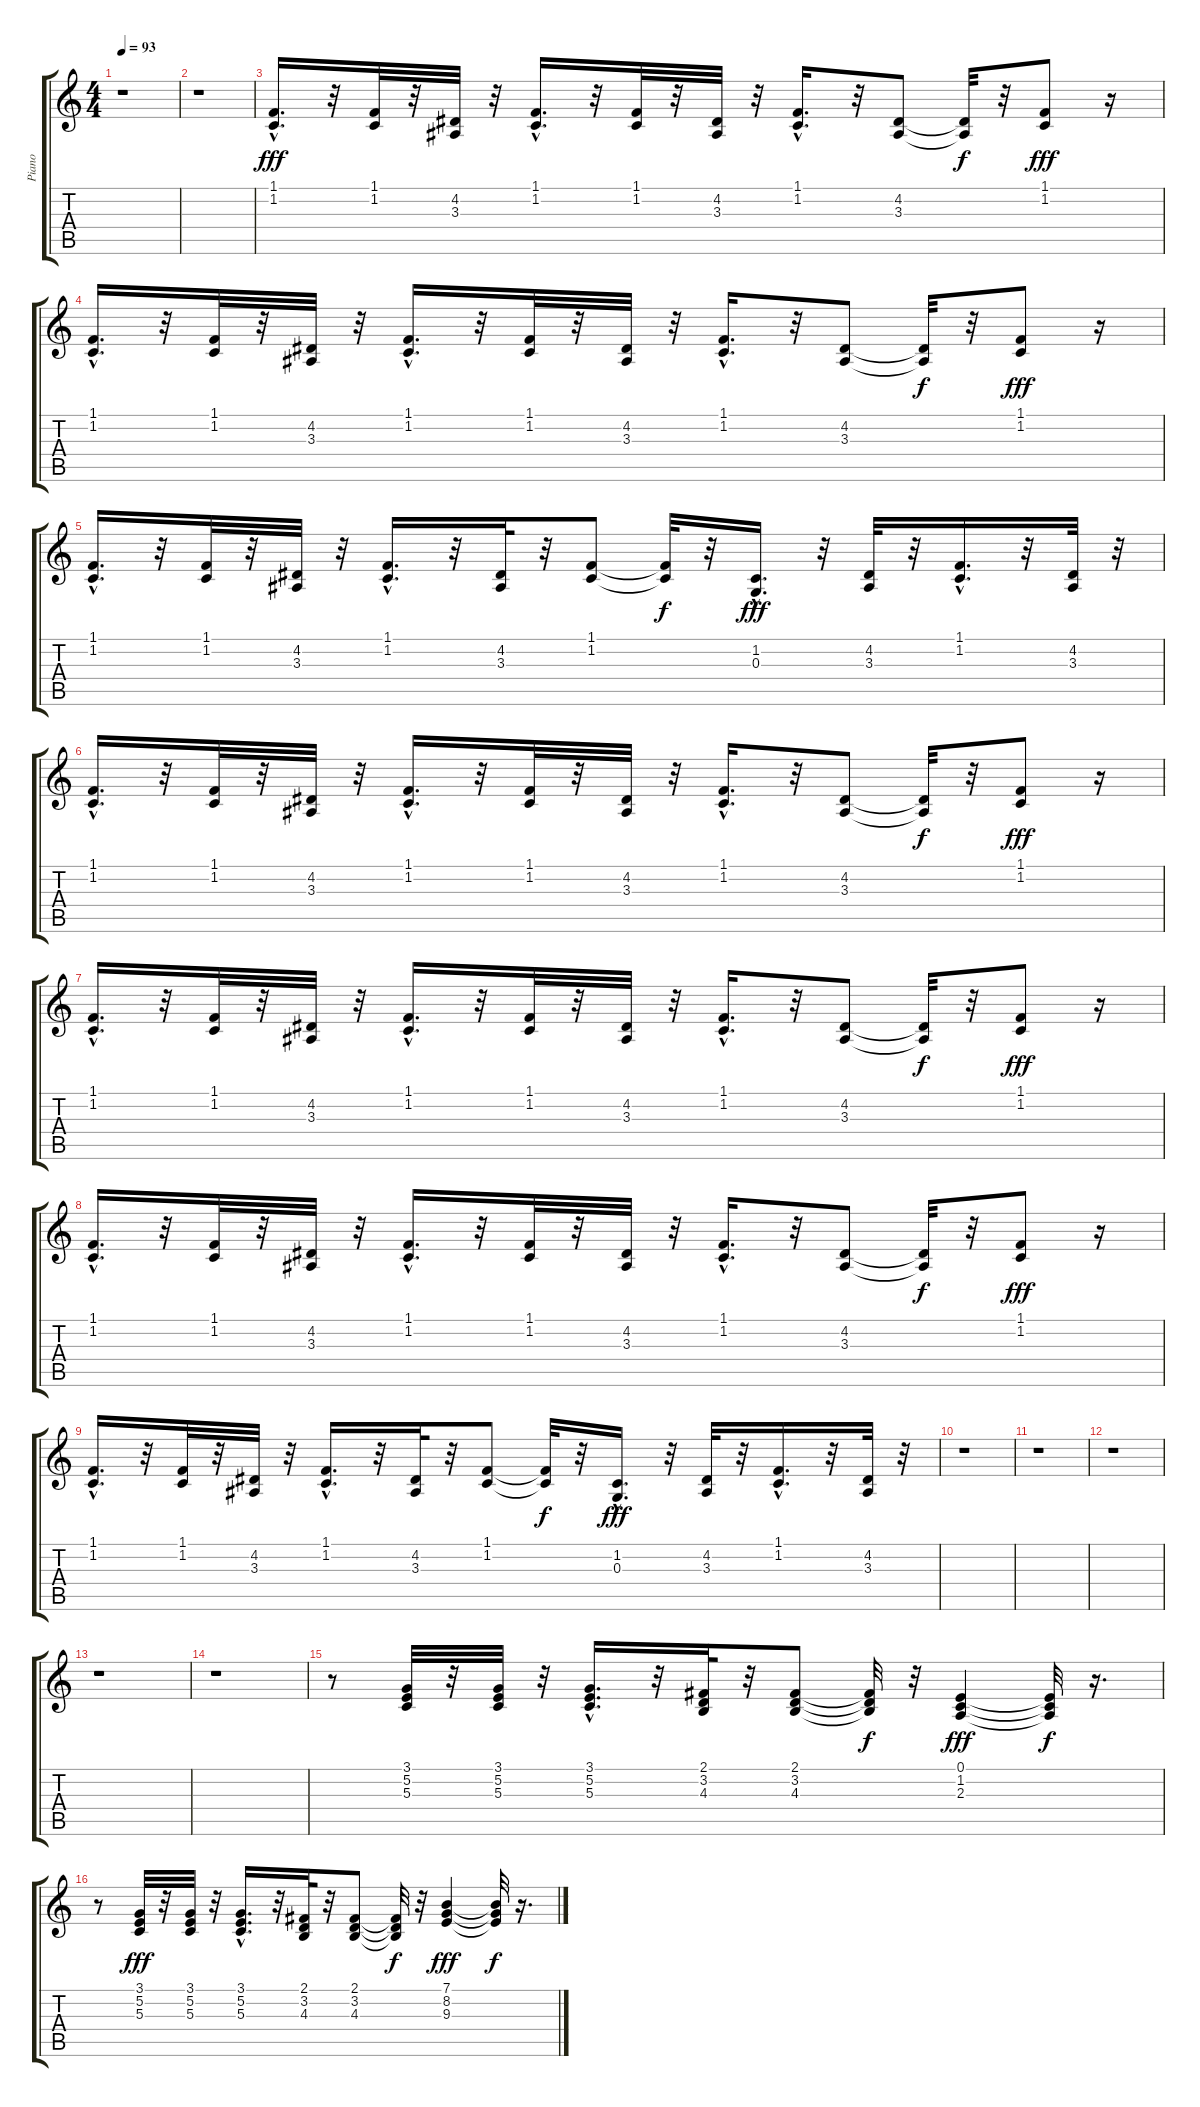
\track ("Piano " "Piano ") {instrument brightacousticpiano}
\staff {score tabs}
\tuning (E4 B3 G3 D3 A2 E2) {hide}
\ts (4 4)
\tempo 93
\clef g2
\ks c
r.1{dy f} |
r.1 |
(1.1{hac} 1.2{hac}).16{d dy fff balance 2} r.32 (1.1 1.2).32 r.32 (4.2 3.3).32 r.32 (1.1{hac} 1.2{hac}).16{d} r.32 (1.1 1.2).32 r.32 (4.2 3.3).32 r.32 (1.1{hac} 1.2{hac}).16{d} r.32 (4.2 3.3).8 (4.2{t} 3.3{t}).32{dy f} r.32 (1.1 1.2).8{dy fff} r.16 |
(1.1{hac} 1.2{hac}).16{d} r.32 (1.1 1.2).32 r.32 (4.2 3.3).32 r.32 (1.1{hac} 1.2{hac}).16{d} r.32 (1.1 1.2).32 r.32 (4.2 3.3).32 r.32 (1.1{hac} 1.2{hac}).16{d} r.32 (4.2 3.3).8 (4.2{t} 3.3{t}).32{dy f} r.32 (1.1 1.2).8{dy fff} r.16 |
(1.1{hac} 1.2{hac}).16{d} r.32 (1.1 1.2).32 r.32 (4.2 3.3).32 r.32 (1.1{hac} 1.2{hac}).16{d} r.32 (4.2 3.3).32 r.32 (1.1 1.2).8 (1.1{t} 1.2{t}).32{dy f} r.32 (1.2{hac} 0.3{hac}).16{d dy fff} r.32 (4.2 3.3).32 r.32 (1.1{hac} 1.2{hac}).16{d} r.32 (4.2 3.3).32 r.32 |
(1.1{hac} 1.2{hac}).16{d} r.32 (1.1 1.2).32 r.32 (4.2 3.3).32 r.32 (1.1{hac} 1.2{hac}).16{d} r.32 (1.1 1.2).32 r.32 (4.2 3.3).32 r.32 (1.1{hac} 1.2{hac}).16{d} r.32 (4.2 3.3).8 (4.2{t} 3.3{t}).32{dy f} r.32 (1.1 1.2).8{dy fff} r.16 |
(1.1{hac} 1.2{hac}).16{d} r.32 (1.1 1.2).32 r.32 (4.2 3.3).32 r.32 (1.1{hac} 1.2{hac}).16{d} r.32 (1.1 1.2).32 r.32 (4.2 3.3).32 r.32 (1.1{hac} 1.2{hac}).16{d} r.32 (4.2 3.3).8 (4.2{t} 3.3{t}).32{dy f} r.32 (1.1 1.2).8{dy fff} r.16 |
(1.1{hac} 1.2{hac}).16{d} r.32 (1.1 1.2).32 r.32 (4.2 3.3).32 r.32 (1.1{hac} 1.2{hac}).16{d} r.32 (1.1 1.2).32 r.32 (4.2 3.3).32 r.32 (1.1{hac} 1.2{hac}).16{d} r.32 (4.2 3.3).8 (4.2{t} 3.3{t}).32{dy f} r.32 (1.1 1.2).8{dy fff} r.16 |
(1.1{hac} 1.2{hac}).16{d} r.32 (1.1 1.2).32 r.32 (4.2 3.3).32 r.32 (1.1{hac} 1.2{hac}).16{d} r.32 (4.2 3.3).32 r.32 (1.1 1.2).8 (1.1{t} 1.2{t}).32{dy f} r.32 (1.2{hac} 0.3{hac}).16{d dy fff} r.32 (4.2 3.3).32 r.32 (1.1{hac} 1.2{hac}).16{d} r.32 (4.2 3.3).32 r.32 |
r.1 |
r.1 |
r.1 |
r.1 |
r.1 |
r.8 (3.1 5.2 5.3).32 r.32 (3.1 5.2 5.3).32 r.32 (3.1{hac} 5.2{hac} 5.3{hac}).16{d} r.32 (2.1 3.2 4.3).32 r.32 (2.1 3.2 4.3).8 (2.1{t} 3.2{t} 4.3{t}).32{dy f} r.32 (0.1 1.2 2.3).4{dy fff} (0.1{t} 1.2{t} 2.3{t}).32{dy f} r.16{d} |
r.8 (3.1 5.2 5.3).32{dy fff} r.32 (3.1 5.2 5.3).32 r.32 (3.1{hac} 5.2{hac} 5.3{hac}).16{d} r.32 (2.1 3.2 4.3).32 r.32 (2.1 3.2 4.3).8 (2.1{t} 3.2{t} 4.3{t}).32{dy f} r.32 (7.1 8.2 9.3).4{dy fff} (7.1{t} 8.2{t} 9.3{t}).32{dy f} r.16{d}
